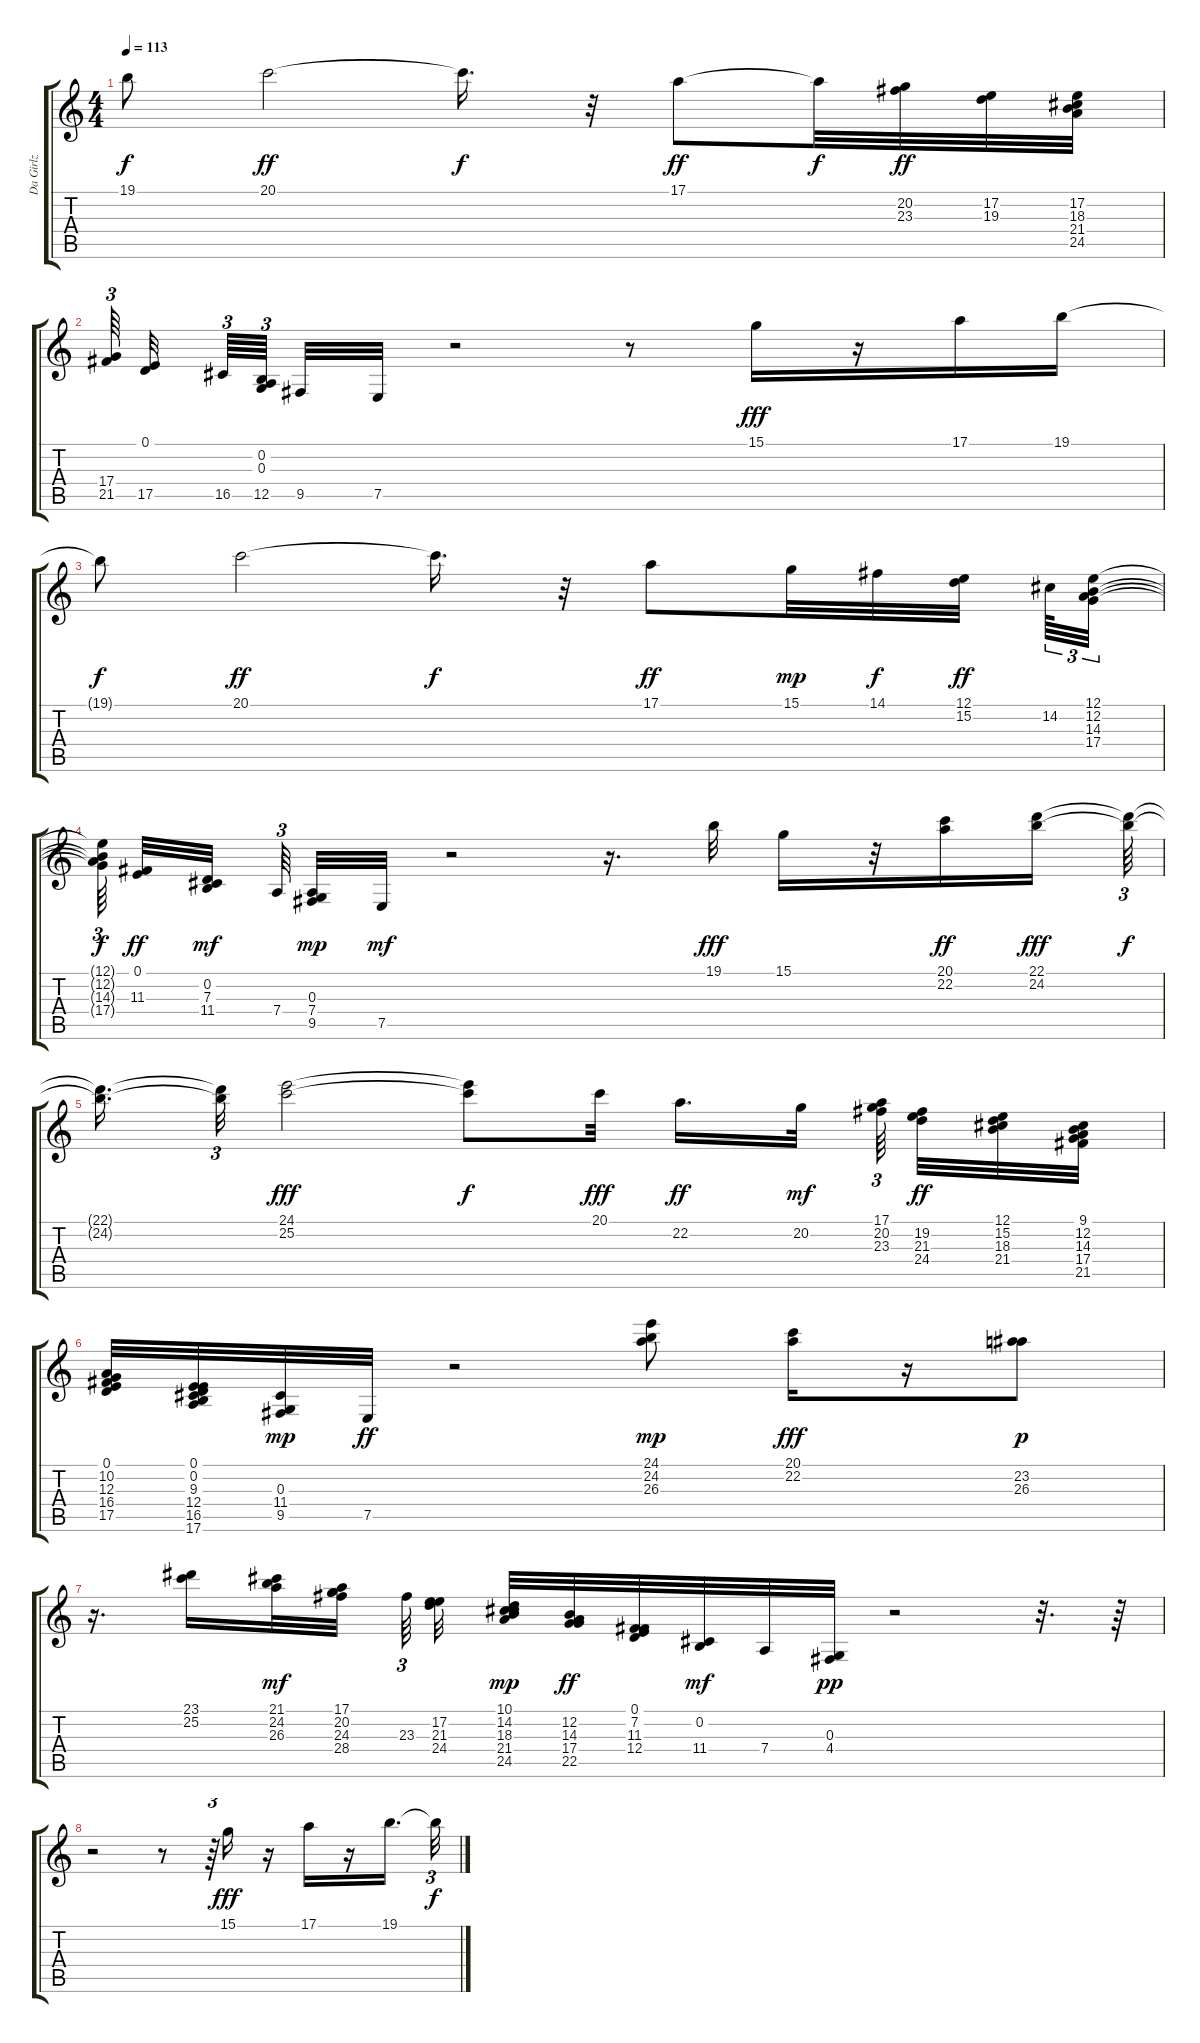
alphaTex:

\track ("Da Girlz" "Da Girlz") {instrument recorder}
\staff {score tabs}
\tuning (E4 B3 G3 D3 A2 E2) {hide}
\ts (4 4)
\tempo 113
\clef g2
\ks c
19.1{t}.8{dy f} 20.1.2{dy ff} 20.1{t}.16{d dy f} r.32 17.1.8{dy ff} 17.1{t}.32{dy f} (20.2 23.3).32{dy ff} (17.2 19.3).32 (17.2 18.3 21.4 24.5).32 |
(17.4 21.5).64{tu (3 2)} (0.1 17.5).32 16.5.64{tu (3 2)} (0.2 0.3 12.5).64{tu (3 2)} 9.5.32 7.5.32 r.2 r.8 15.1.16{dy fff} r.16 17.1.16 19.1.16 |
19.1{t}.8{dy f} 20.1.2{dy ff} 20.1{t}.16{d dy f} r.32 17.1.8{dy ff} 15.1.32{dy mp} 14.1.32{dy f} (12.1 15.2).32{dy ff} 14.2.64{tu (3 2)} (12.1 12.2 14.3 17.4).32{tu (3 2)} |
(12.1{t} 12.2{t} 14.3{t} 17.4{t}).64{tu (3 2) dy f} (0.1 11.3).32{dy ff} (0.2 7.3 11.4).32{dy mf} 7.4.64{tu (3 2)} (0.3 7.4 9.5).32{dy mp} 7.5.32{dy mf} r.2 r.16{d} 19.1.32{dy fff} 15.1.16 r.32 (20.1 22.2).16{dy ff} (22.1 24.2).16{dy fff} (22.1{t} 24.2{t}).64{tu (3 2) dy f} |
(22.1{t} 24.2{t}).16{d} (22.1{t} 24.2{t}).32{tu (3 2)} (24.1 25.2).2{dy fff} (24.1{t} 25.2{t}).8{dy f} 20.1.32{dy fff} 22.2.16{d dy ff} 20.2.32{dy mf} (17.1 20.2 23.3).64{tu (3 2)} (19.2 21.3 24.4).32{dy ff} (12.1 15.2 18.3 21.4).32 (9.1 12.2 14.3 17.4 21.5).32 |
(0.1 10.2 12.3 16.4 17.5).32 (0.1 0.2 9.3 12.4 16.5 17.6).32 (0.3 11.4 9.5).32{dy mp} 7.5.32{dy ff} r.2 (24.1 24.2 26.3).8{dy mp} (20.1 22.2).16{dy fff} r.16 (23.2 26.3).8{dy p} |
r.16{d} (23.1 25.2).16 (21.1 24.2 26.3).32{dy mf} (17.1 20.2 24.3 28.4).32 23.3.64{tu (3 2)} (17.2 21.3 24.4).32 (10.1 14.2 18.3 21.4 24.5).32{dy mp} (12.2 14.3 17.4 22.5).32{dy ff} (0.1 7.2 11.3 12.4).32 (0.2 11.4).32{dy mf} 7.4.32 (0.3 4.4).32{dy pp} r.2 r.32{d} r.64 |
r.2 r.8 r.64{tu (3 2)} 15.1.16{dy fff} r.16 17.1.16 r.16 19.1.16{d} 19.1{t}.32{tu (3 2) dy f}
